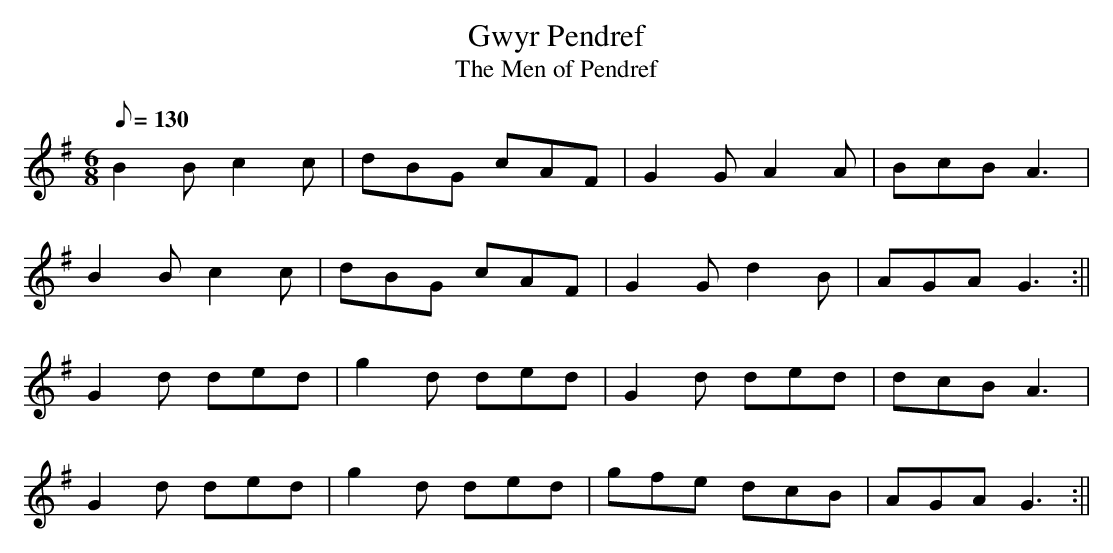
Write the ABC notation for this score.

X:1
T:Gwyr Pendref
T:The Men of Pendref
M:6/8
L:1/8
Q:130
K:G
B2Bc2c|dBG cAF|G2GA2A|BcBA3|
B2Bc2c|dBG cAF|G2Gd2B|AGAG3:||
G2d ded|g2d ded|G2d ded|dcBA3|
G2d ded|g2d ded|gfe dcB|AGAG3:||
